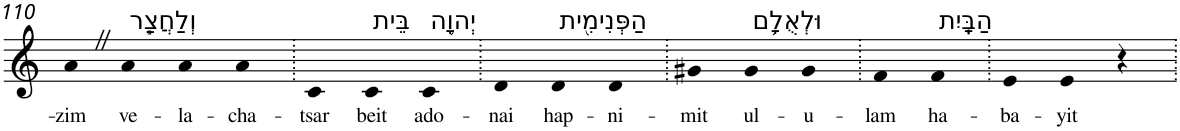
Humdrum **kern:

**kern	**text
*part1	*part1
*staff1	*staff1
*I"Piano	*
*I'Pno	*
!!LO:PB:g=z
*clefG2	*
*k[]	*
=110	=110
!	!LO:LY:b
4aZ	-zim
!LO:TX:a:t=וְלַחֲצַ֧ר	!
!	!LO:LY:b
4a	ve-
!	!LO:LY:b
4a	-la-
!	!LO:LY:b
4a	-cha-
=111.	=111.
!	!LO:LY:b
4c	-tsar
!LO:TX:a:t=בֵּית	!
!	!LO:LY:b
4c	beit
!LO:TX:a:t=יְהוָ֛ה	!
!	!LO:LY:b
4c	ado-
=112.	=112.
!	!LO:LY:b
4d	-nai
!LO:TX:a:t=הַפְּנִימִ֖ית	!
!	!LO:LY:b
4d	hap-
!	!LO:LY:b
4d	-ni-
=113.	=113.
!	!LO:LY:b
4g#X	-mit
!LO:TX:a:t=וּלְאֻלָ֥ם	!
!	!LO:LY:b
4g#	ul-
!	!LO:LY:b
4g#	-u-
=114.	=114.
!	!LO:LY:b
4f	-lam
!LO:TX:a:t=הַבָּֽיִת	!
!	!LO:LY:b
4f	ha-
=115.	=115.
!	!LO:LY:b
4e	-ba-
!	!LO:LY:b
4e	-yit
4r	.
=.	=.
*-	*-
